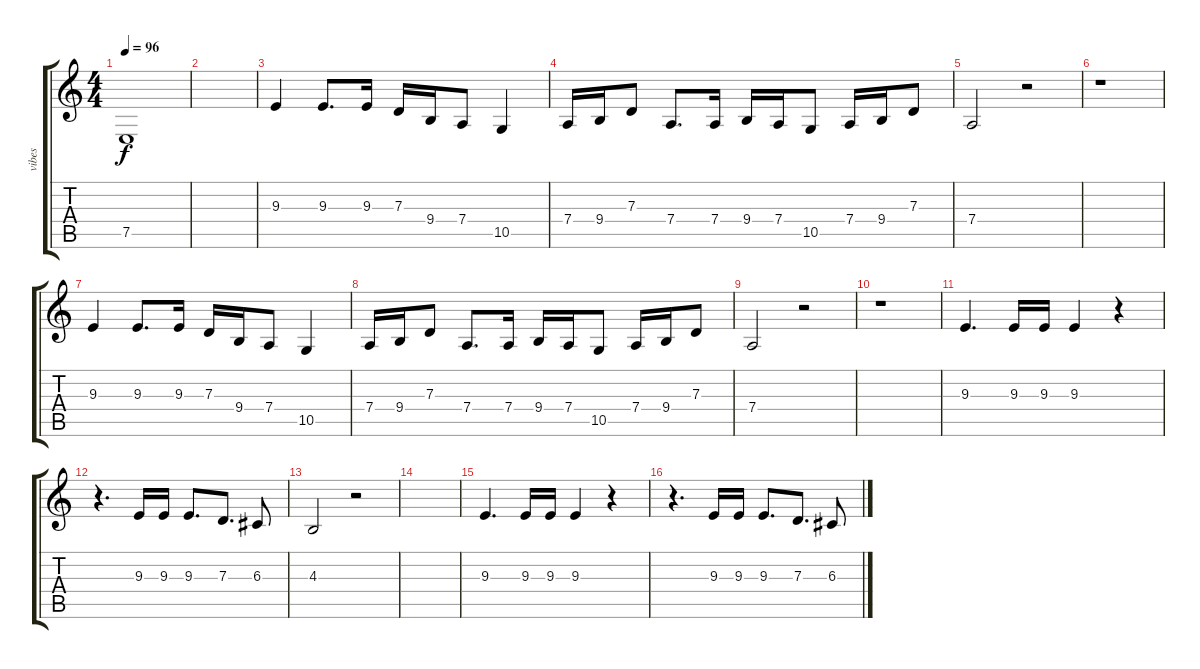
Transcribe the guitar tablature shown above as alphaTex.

\track ("vibes" "vibes") {instrument vibraphone}
\staff {score tabs}
\tuning (E4 B3 G3 D3 A2 E2) {hide}
\ts (4 4)
\tempo 96
\clef g2
\ks c
7.5.1{dy f} |
|
9.3.4 9.3.8{d} 9.3.16 7.3.16 9.4.16 7.4.8 10.5.4 |
7.4.16 9.4.16 7.3.8 7.4.8{d} 7.4.16 9.4.16 7.4.16 10.5.8 7.4.16 9.4.16 7.3.8 |
7.4.2 r.2 |
r.1 |
9.3.4 9.3.8{d} 9.3.16 7.3.16 9.4.16 7.4.8 10.5.4 |
7.4.16 9.4.16 7.3.8 7.4.8{d} 7.4.16 9.4.16 7.4.16 10.5.8 7.4.16 9.4.16 7.3.8 |
7.4.2 r.2 |
r.1 |
9.3.4{d} 9.3.16 9.3.16 9.3.4 r.4 |
r.4{d} 9.3.16 9.3.16 9.3.8{d} 7.3.8{d} 6.3.8 |
4.3.2 r.2 |
|
9.3.4{d} 9.3.16 9.3.16 9.3.4 r.4 |
r.4{d} 9.3.16 9.3.16 9.3.8{d} 7.3.8{d} 6.3.8
